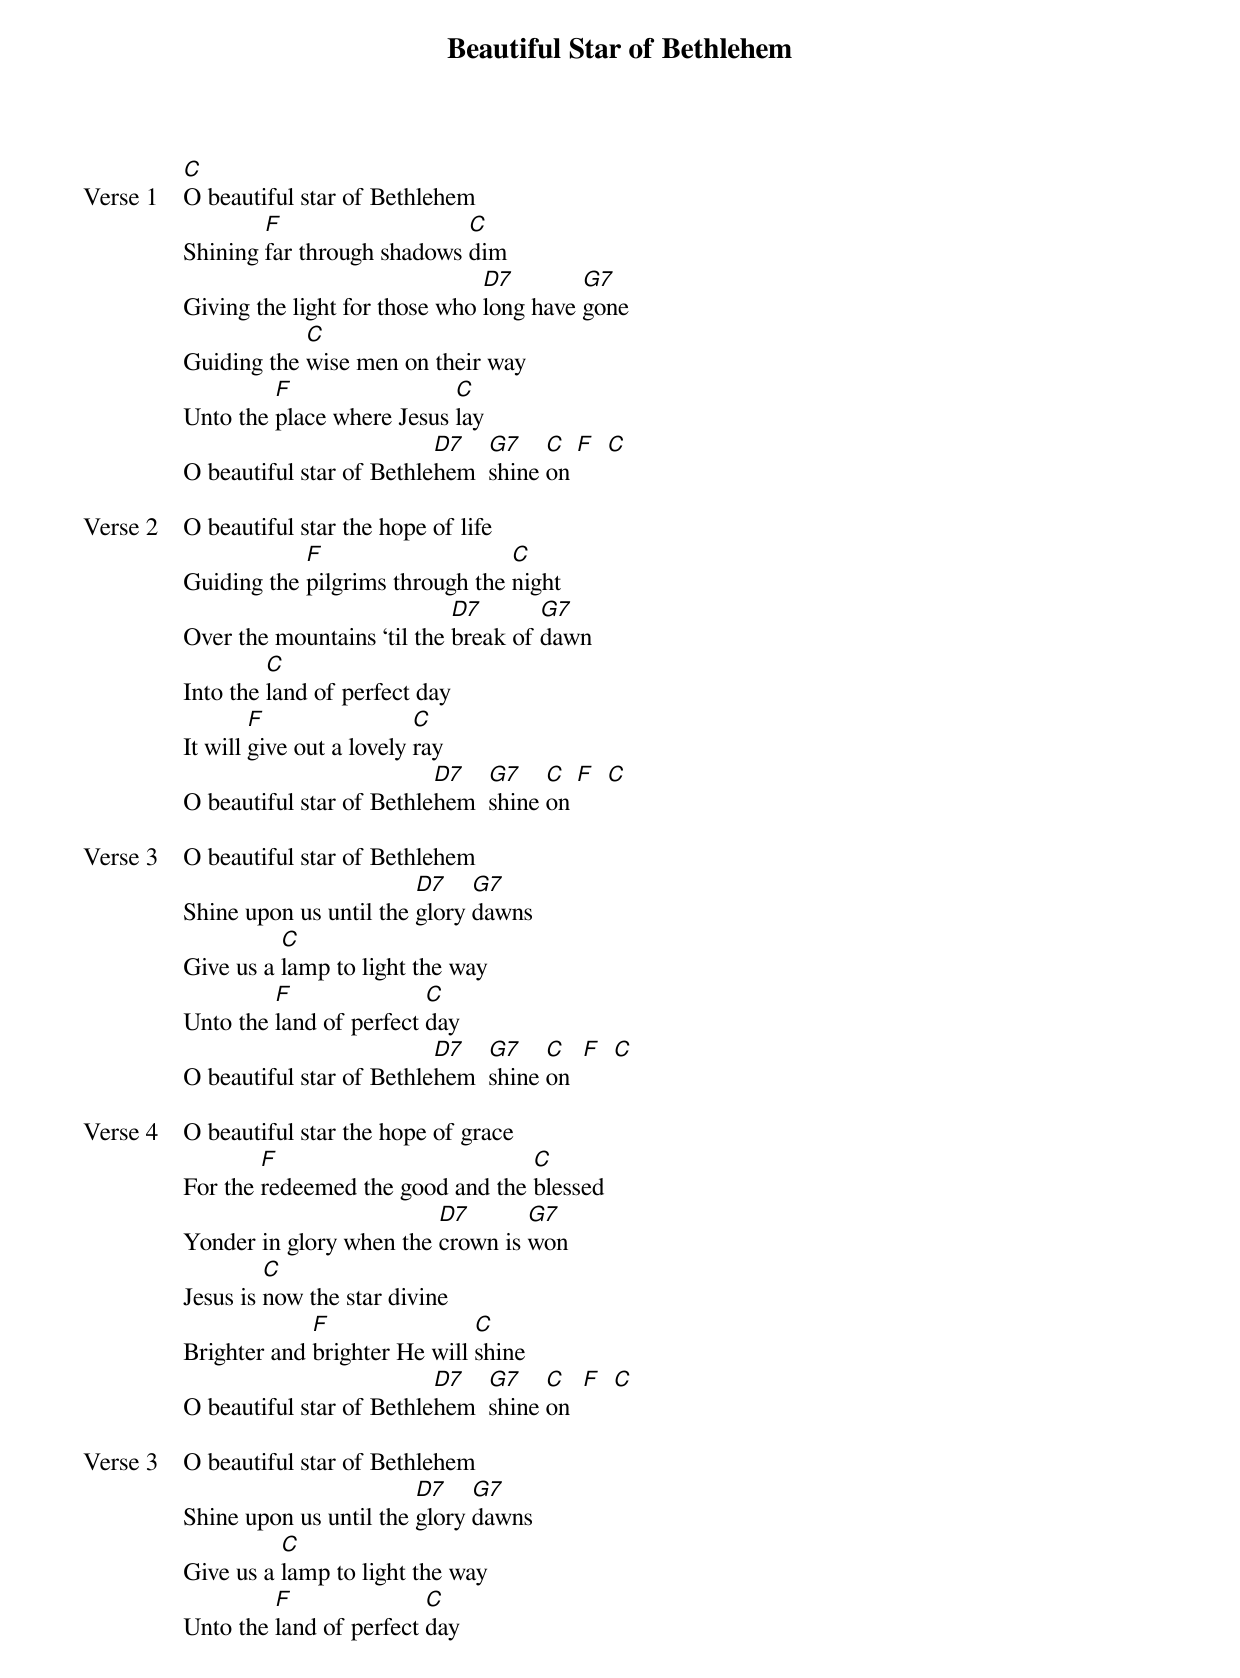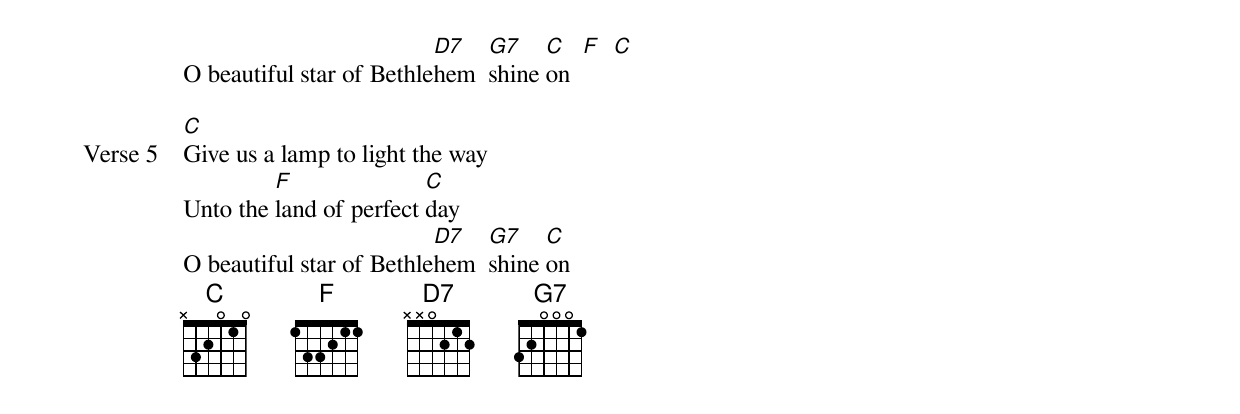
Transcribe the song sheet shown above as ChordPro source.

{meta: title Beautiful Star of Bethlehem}
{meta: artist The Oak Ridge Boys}
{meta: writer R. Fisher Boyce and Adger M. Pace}

{start_of_verse: Verse 1}
[C]O beautiful star of Bethlehem
Shining [F]far through shadows [C]dim
Giving the light for those who [D7]long have [G7]gone
Guiding the [C]wise men on their way
Unto the [F]place where Jesus [C]lay
O beautiful star of Bethle[D7]hem  [G7]shine [C]on [F]  [C]
{end_of_verse}

{start_of_verse: Verse 2}
O beautiful star the hope of life
Guiding the [F]pilgrims through the [C]night
Over the mountains ‘til the [D7]break of [G7]dawn
Into the [C]land of perfect day
It will [F]give out a lovely [C]ray
O beautiful star of Bethle[D7]hem  [G7]shine [C]on [F]  [C]
{end_of_verse}

{start_of_verse: Verse 3}
O beautiful star of Bethlehem
Shine upon us until the [D7]glory [G7]dawns
Give us a [C]lamp to light the way
Unto the [F]land of perfect [C]day
O beautiful star of Bethle[D7]hem  [G7]shine [C]on  [F]  [C]
{end_of_verse}

{start_of_verse: Verse 4}
O beautiful star the hope of grace
For the [F]redeemed the good and the [C]blessed
Yonder in glory when the [D7]crown is [G7]won
Jesus is [C]now the star divine
Brighter and [F]brighter He will [C]shine
O beautiful star of Bethle[D7]hem  [G7]shine [C]on  [F]  [C]
{end_of_verse}

{start_of_verse: Verse 3}
O beautiful star of Bethlehem
Shine upon us until the [D7]glory [G7]dawns
Give us a [C]lamp to light the way
Unto the [F]land of perfect [C]day
O beautiful star of Bethle[D7]hem  [G7]shine [C]on  [F]  [C]
{end_of_verse}

{start_of_verse: Verse 5}
[C]Give us a lamp to light the way
Unto the [F]land of perfect [C]day
O beautiful star of Bethle[D7]hem  [G7]shine [C]on
{end_of_verse}
